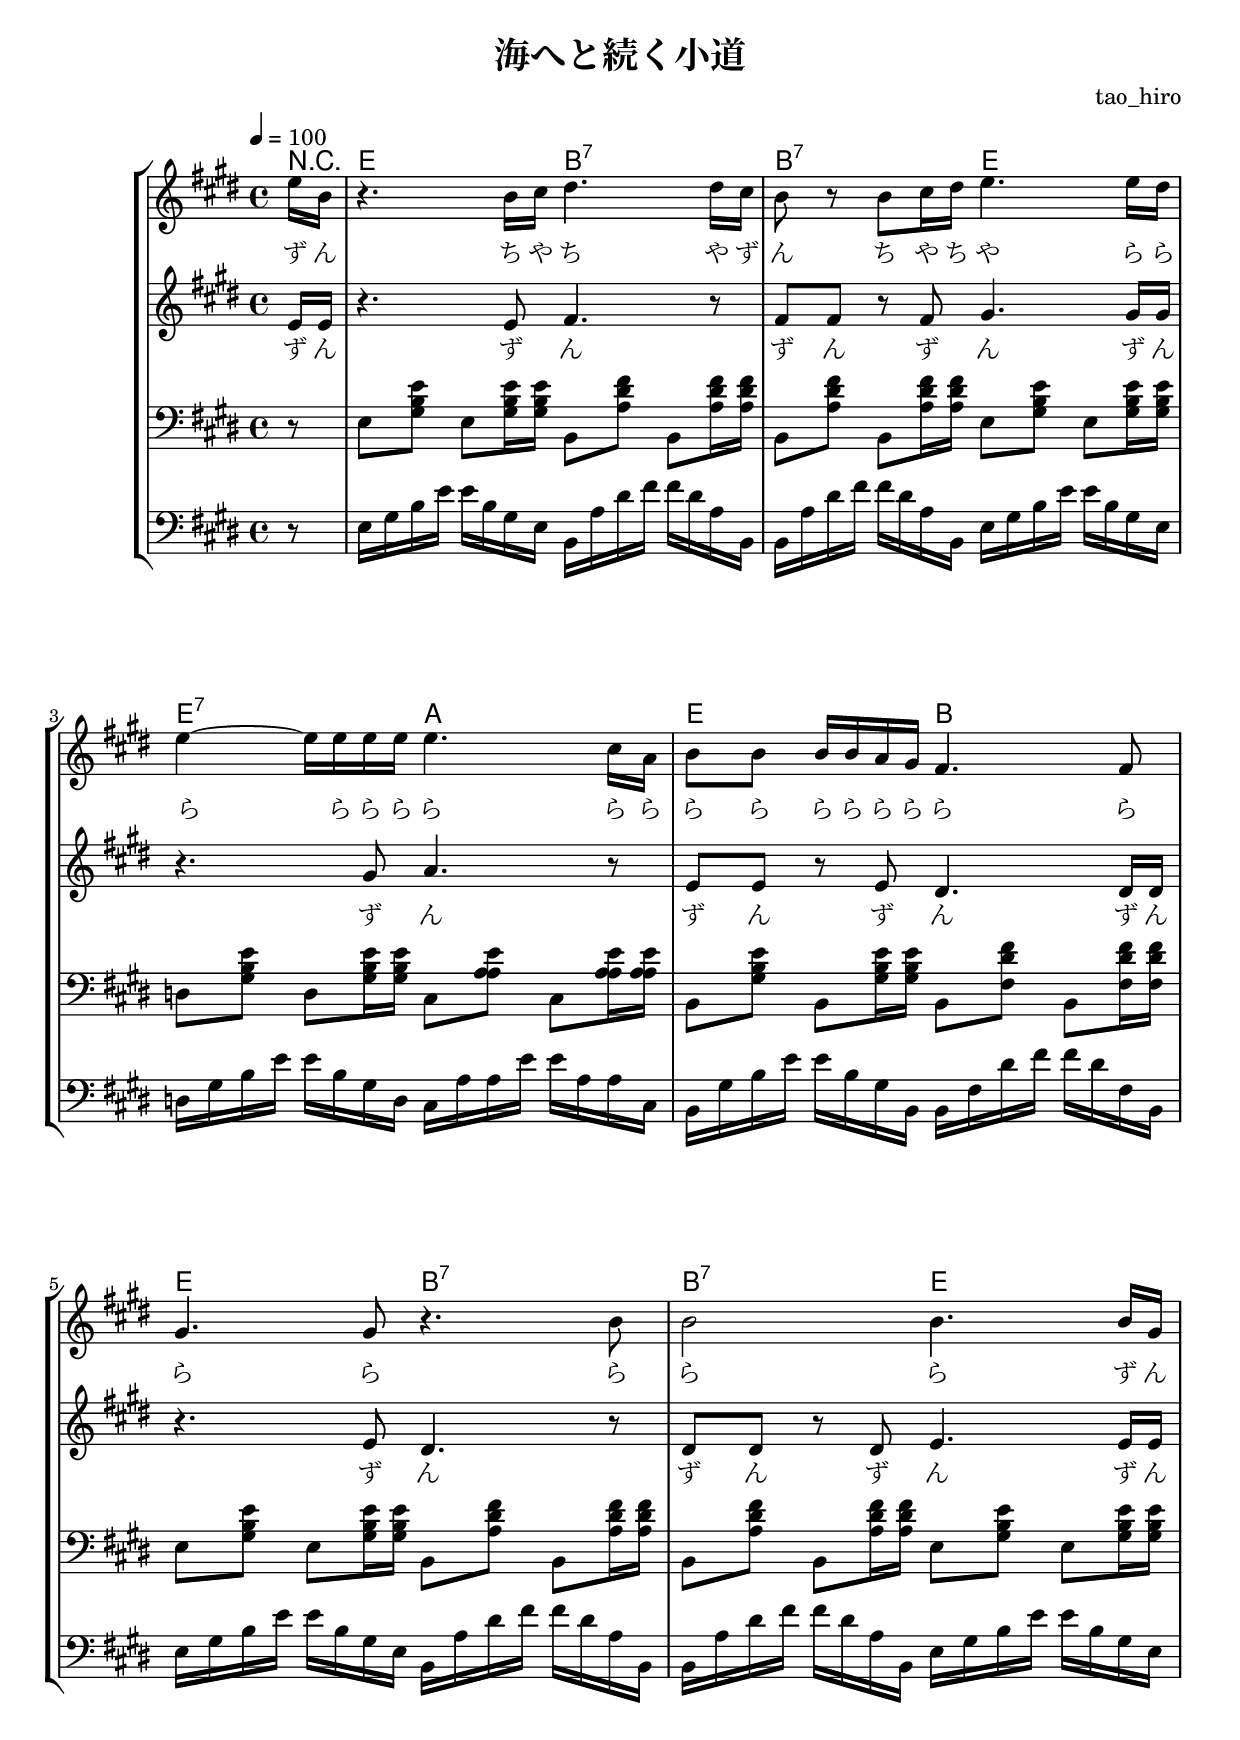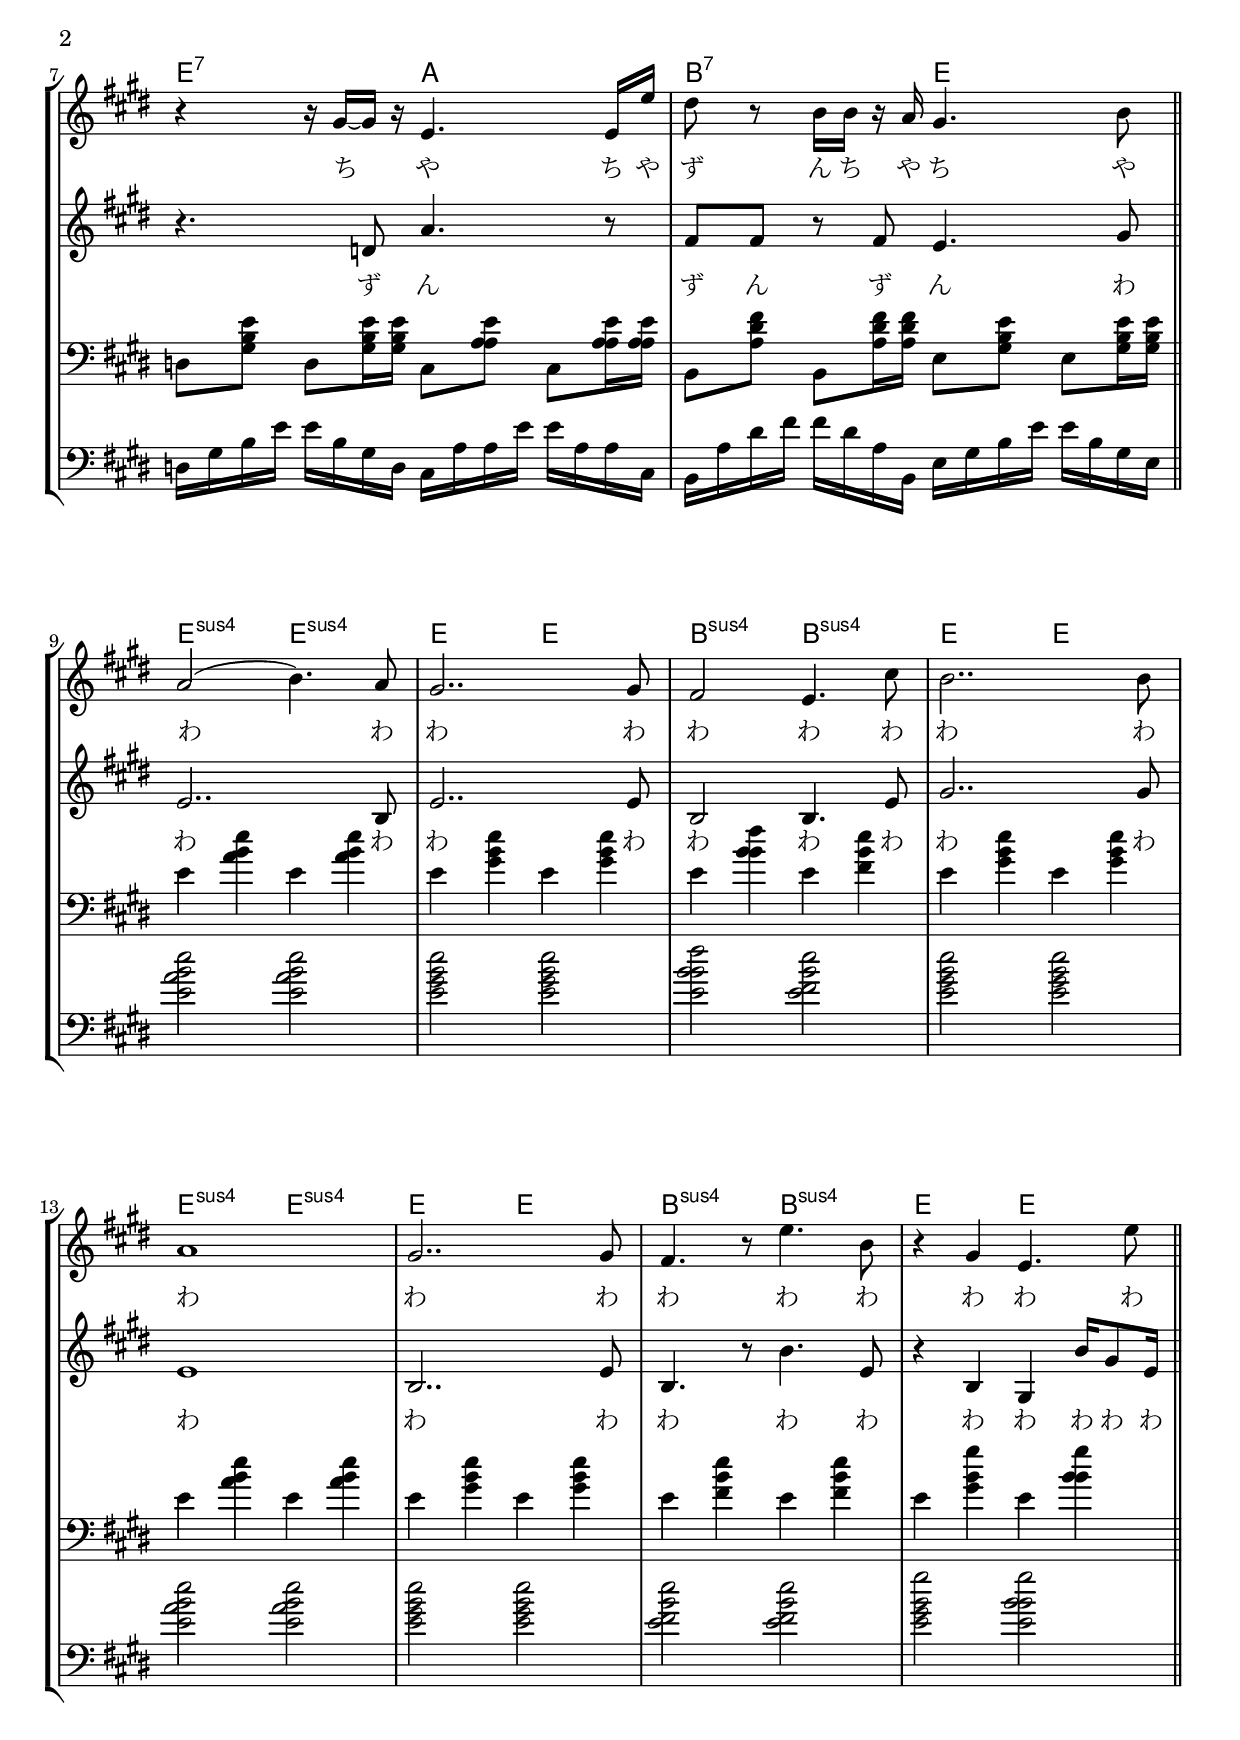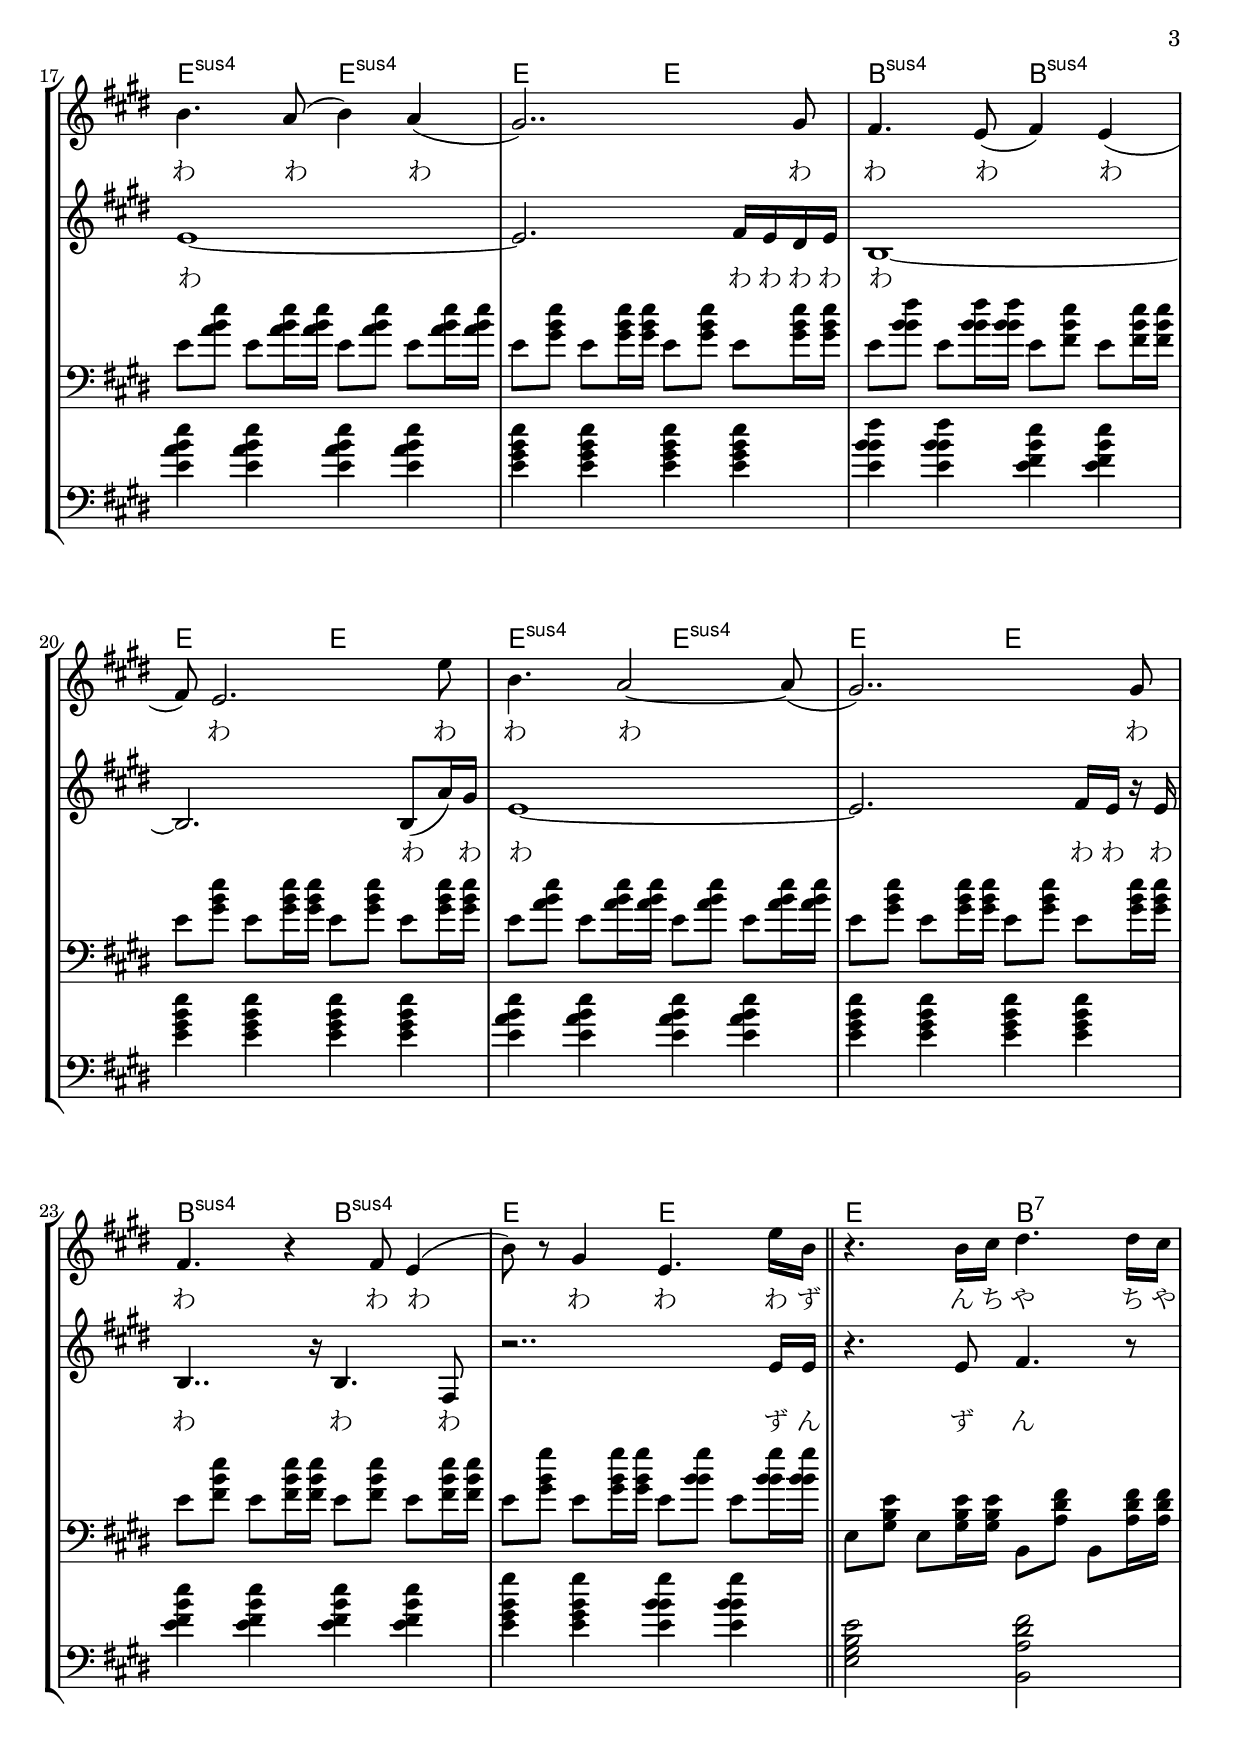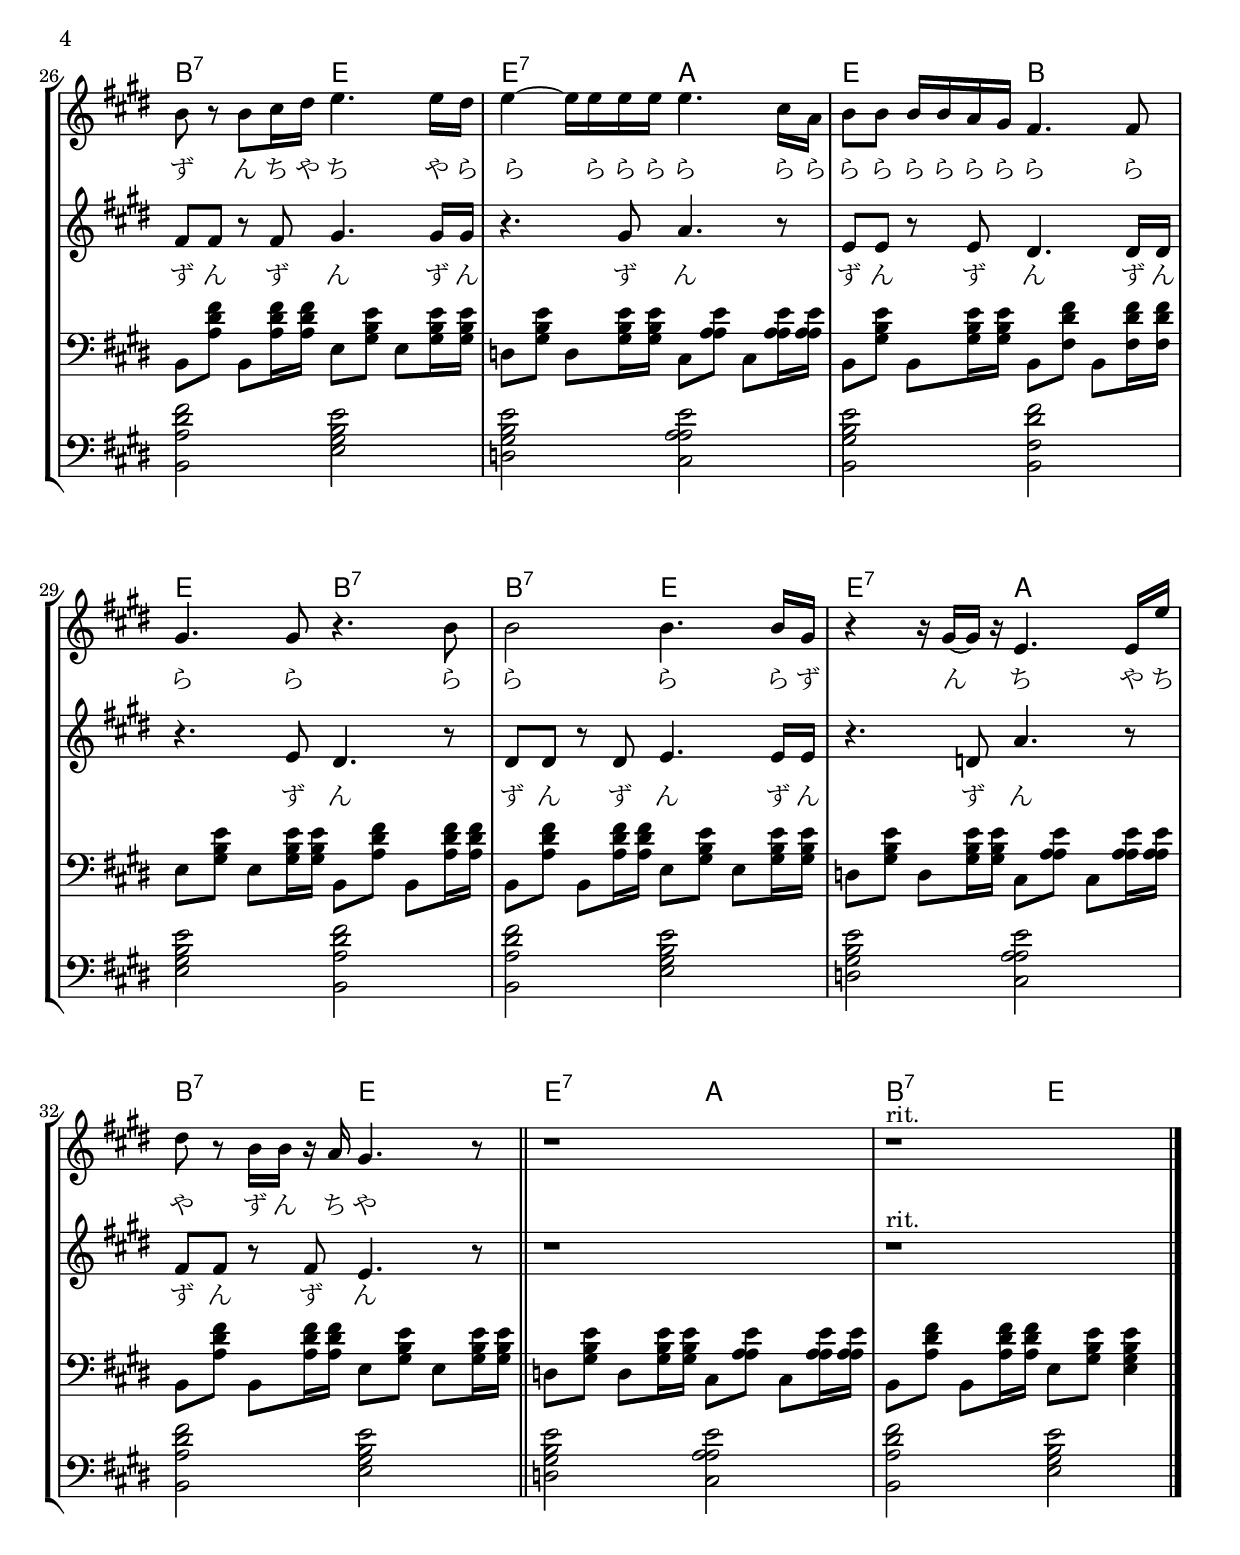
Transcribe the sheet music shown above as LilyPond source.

\version "2.12.1"

\header {
	title = \markup {海へと続く小道}
	composer = \markup \center-column {tao_hiro}
}

harmony = \chordmode {
		r8e2 b:7 b:7 e e:7 a e b e b:7 b:7 e e:7 a b:7 e 

	e:sus4 e:sus4 e e b:sus4 b:sus4 e e e:sus4 e:sus4 e e b:sus4 b:sus4 e e 

	e:sus4 e:sus4 e e b:sus4 b:sus4 e e e:sus4 e:sus4 e e b:sus4 b:sus4 e e 

	e b:7 b:7 e e:7 a e b e b:7 b:7 e e:7 a b:7 e 

	e:7 a b:7 e 
}

melody = {
	\set Staff.midiInstrument = #"Harmonica"
	\partial 8*1
		\key e \major
	\tempo 4 = 100
e''16  b'16 
	r4.  b'16  cis''16  dis''4.  dis''16  cis''16 
	b'8  r8  b'8  cis''16  dis''16  e''4.  e''16  dis''16 
	e''4~e''16  e''16  e''16  e''16  e''4.  cis''16  a'16 
	b'8  b'8  b'16  b'16  a'16  gis'16  fis'4.  fis'8 
	gis'4.  gis'8  r4.  b'8 
	b'2  b'4.  b'16  gis'16 
	r4~r16  gis'16  gis'16  r16  e'4.  e'16  e''16 
	dis''8  r8  b'16  b'16  r16  a'16  gis'4.  	\set Staff.midiInstrument = #"Accordion"
	b'8 
	a'2  (b'4.)  a'8 
	gis'2..  gis'8 
	fis'2  e'4.  cis''8 
	b'2..  b'8 
	a'1 
	gis'2..  gis'8 
	fis'4.  r8  e''4.  b'8 
	r4  gis'4  e'4.  	\set Staff.midiInstrument = #"Violin"
	e''8 
	b'4.  a'8  (b'4)  a'4 
	(gis'2..)  gis'8 
	fis'4.  e'8  (fis'4)  e'4 
	(fis'8)  e'2.  e''8 
	b'4.  a'2~a'8 
	(gis'2..)  gis'8 
	fis'4.  r4  fis'8  e'4 
	(b'8)  r8  gis'4  e'4.  	\set Staff.midiInstrument = #"Harmonica"
	e''16  b'16 
	r4.  b'16  cis''16  dis''4.  dis''16  cis''16 
	b'8  r8  b'8  cis''16  dis''16  e''4.  e''16  dis''16 
	e''4~e''16  e''16  e''16  e''16  e''4.  cis''16  a'16 
	b'8  b'8  b'16  b'16  a'16  gis'16  fis'4.  fis'8 
	gis'4.  gis'8  r4.  b'8 
	b'2  b'4.  b'16  gis'16 
	r4~r16  gis'16  gis'16  r16  e'4.  e'16  e''16 
	dis''8  r8  b'16  b'16  r16  a'16  gis'4.  	r8 	r1 | r1^"rit." \bar "|."
}

words = \lyricmode {
	ず  ん  ち  や  ち  や  ず  ん  ち  や  ち  や  ら  ら  ら  ら  ら  ら  ら  ら  ら  ら  ら  ら  ら  ら  ら  ら  ら  ら  ら  ら  ら  ら  ず  ん  ち  や  ち  や  ず  ん  ち  や  ち  や  
	わ  わ  わ  わ  わ  わ  わ  わ  わ  わ  わ  わ  わ  わ  わ  わ  わ  わ  
	わ  わ  わ  わ  わ  わ  わ  わ  わ  わ  わ  わ  わ  わ  わ  わ  わ  わ  
	ず  ん  ち  や  ち  や  ず  ん  ち  や  ち  や  ら  ら  ら  ら  ら  ら  ら  ら  ら  ら  ら  ら  ら  ら  ら  ら  ら  ら  ら  ら  ら  ら  ず  ん  ち  や  ち  や  ず  ん  ち  や  ち  や  
	
}

secondmelody = {
	\set Staff.midiInstrument = #"Piccolo"
	\partial 8*1
		\key e \major
	\tempo 4 = 100
e'16  e'16 
	r4.  e'8  fis'4.  r8 
	fis'8  fis'8  r8  fis'8  gis'4.  gis'16  gis'16 
	r4.  gis'8  a'4.  r8 
	e'8  e'8  r8  e'8  dis'4.  dis'16  dis'16 
	r4.  e'8  dis'4.  r8 
	dis'8  dis'8  r8  dis'8  e'4.  e'16  e'16 
	r4.  d'8  a'4.  r8 
	fis'8  fis'8  r8  fis'8  e'4.  	\set Staff.midiInstrument = #"Accordion"
	gis'8 
	e'2..  b8 
	e'2..  e'8 
	b2  b4.  e'8 
	gis'2..  gis'8 
	e'1 
	b2..  e'8 
	b4.  r8  b'4.  e'8 
	r4  b4  gis4  	\set Staff.midiInstrument = #"Violin"
	b'16  gis'8  e'16 
	e'1~ 
	e'2.  fis'16  e'16  dis'16  e'16 
	b1~ 
	b2.  b8  (a'16)  gis'16 
	e'1~ 
	e'2.  fis'16  e'16  r16  e'16 
	b4..  r16  b4.  fis8
	r2.. 	\set Staff.midiInstrument = #"Piccolo"
	e'16  e'16 
	r4.  e'8  fis'4.  r8 
	fis'8  fis'8  r8  fis'8  gis'4.  gis'16  gis'16 
	r4.  gis'8  a'4.  r8 
	e'8  e'8  r8  e'8  dis'4.  dis'16  dis'16 
	r4.  e'8  dis'4.  r8 
	dis'8  dis'8  r8  dis'8  e'4.  e'16  e'16 
	r4.  d'8  a'4.  r8 
	fis'8  fis'8  r8  fis'8  e'4.  	r8 	r1 | r1^"rit." \bar "|."
}

secondwords = \lyricmode {
	ず  ん  ず  ん  ず  ん  ず  ん  ず  ん  ず  ん  ず  ん  ず  ん  ず  ん  ず  ん  ず  ん  ず  ん  ず  ん  ず  ん  ず  ん  ず  ん  
	わ  わ  わ  わ  わ  わ  わ  わ  わ  わ  わ  わ  わ  わ  わ  わ  わ  わ  
	わ  わ  わ  わ  わ  わ  わ  わ  わ  わ  わ  わ  わ  わ  わ  わ  わ  わ  
	ず  ん  ず  ん  ず  ん  ず  ん  ず  ん  ず  ん  ず  ん  ず  ん  ず  ん  ず  ん  ず  ん  ず  ん  ず  ん  ず  ん  ず  ん  ず  ん  
	
}

tempochange = {
	\tempo 4 = 100
	r1 | r1 | r1 | r1 | r1 | r1 | r1 | r1 \bar "||"
	\tempo 4 = 100
	r1 | r1 | r1 | r1 | r1 | r1 | r1 | r1 \bar "||"
	\tempo 4 = 100
	r1 | r1 | r1 | r1 | r1 | r1 | r1 | r1 \bar "||"
	\tempo 4 = 100
	r1 | r1 | r1 | r1 | r1 | r1 | r1 | r1 \bar "||"
	\tempo 4 = 100
	r1 | \tempo 4 = 75 r2 \tempo 4 = 66 r2 \bar "|."
}

mainacc = {
	\clef bass
	\set Staff.midiInstrument = #"Reed organ"
	\key e \major
	\tempo 4 = 100
	\partial 8*1
	r8	e8 <gis b e'> e <gis b e'>16 <gis b e'>
	b,8 <a dis' fis'> b, <a dis' fis'>16 <a dis' fis'>
	b,8 <a dis' fis'> b, <a dis' fis'>16 <a dis' fis'>
	e8 <gis b e'> e <gis b e'>16 <gis b e'>
	d8 <gis b e'> d <gis b e'>16 <gis b e'>
	cis8 <a a e'> cis <a a e'>16 <a a e'>
	b,8 <gis b e'> b, <gis b e'>16 <gis b e'>
	b,8 <fis dis' fis'> b, <fis dis' fis'>16 <fis dis' fis'>
	e8 <gis b e'> e <gis b e'>16 <gis b e'>
	b,8 <a dis' fis'> b, <a dis' fis'>16 <a dis' fis'>
	b,8 <a dis' fis'> b, <a dis' fis'>16 <a dis' fis'>
	e8 <gis b e'> e <gis b e'>16 <gis b e'>
	d8 <gis b e'> d <gis b e'>16 <gis b e'>
	cis8 <a a e'> cis <a a e'>16 <a a e'>
	b,8 <a dis' fis'> b, <a dis' fis'>16 <a dis' fis'>
	e8 <gis b e'> e <gis b e'>16 <gis b e'>
	\bar "||"

	\set Staff.midiInstrument = #"Acoustic grand"
	e'4 <a' b' e''>4
	e'4 <a' b' e''>4
	e'4 <gis' b' e''>4
	e'4 <gis' b' e''>4
	e'4 <b' b' fis''>4
	e'4 <fis' b' e''>4
	e'4 <gis' b' e''>4
	e'4 <gis' b' e''>4
	e'4 <a' b' e''>4
	e'4 <a' b' e''>4
	e'4 <gis' b' e''>4
	e'4 <gis' b' e''>4
	e'4 <fis' b' e''>4
	e'4 <fis' b' e''>4
	e'4 <gis' b' gis''>4
	e'4 <b' b' gis''>4
	\bar "||"

	\set Staff.midiInstrument = #"Seashore"
	e'8 <a' b' e''> e' <a' b' e''>16 <a' b' e''>
	e'8 <a' b' e''> e' <a' b' e''>16 <a' b' e''>
	e'8 <gis' b' e''> e' <gis' b' e''>16 <gis' b' e''>
	e'8 <gis' b' e''> e' <gis' b' e''>16 <gis' b' e''>
	e'8 <b' b' fis''> e' <b' b' fis''>16 <b' b' fis''>
	e'8 <fis' b' e''> e' <fis' b' e''>16 <fis' b' e''>
	e'8 <gis' b' e''> e' <gis' b' e''>16 <gis' b' e''>
	e'8 <gis' b' e''> e' <gis' b' e''>16 <gis' b' e''>
	e'8 <a' b' e''> e' <a' b' e''>16 <a' b' e''>
	e'8 <a' b' e''> e' <a' b' e''>16 <a' b' e''>
	e'8 <gis' b' e''> e' <gis' b' e''>16 <gis' b' e''>
	e'8 <gis' b' e''> e' <gis' b' e''>16 <gis' b' e''>
	e'8 <fis' b' e''> e' <fis' b' e''>16 <fis' b' e''>
	e'8 <fis' b' e''> e' <fis' b' e''>16 <fis' b' e''>
	e'8 <gis' b' gis''> e' <gis' b' gis''>16 <gis' b' gis''>
	e'8 <b' b' gis''> e' <b' b' gis''>16 <b' b' gis''>
	\bar "||"

	\set Staff.midiInstrument = #"Reed organ"
	e8 <gis b e'> e <gis b e'>16 <gis b e'>
	b,8 <a dis' fis'> b, <a dis' fis'>16 <a dis' fis'>
	b,8 <a dis' fis'> b, <a dis' fis'>16 <a dis' fis'>
	e8 <gis b e'> e <gis b e'>16 <gis b e'>
	d8 <gis b e'> d <gis b e'>16 <gis b e'>
	cis8 <a a e'> cis <a a e'>16 <a a e'>
	b,8 <gis b e'> b, <gis b e'>16 <gis b e'>
	b,8 <fis dis' fis'> b, <fis dis' fis'>16 <fis dis' fis'>
	e8 <gis b e'> e <gis b e'>16 <gis b e'>
	b,8 <a dis' fis'> b, <a dis' fis'>16 <a dis' fis'>
	b,8 <a dis' fis'> b, <a dis' fis'>16 <a dis' fis'>
	e8 <gis b e'> e <gis b e'>16 <gis b e'>
	d8 <gis b e'> d <gis b e'>16 <gis b e'>
	cis8 <a a e'> cis <a a e'>16 <a a e'>
	b,8 <a dis' fis'> b, <a dis' fis'>16 <a dis' fis'>
	e8 <gis b e'> e <gis b e'>16 <gis b e'>
	\bar "||"

	\set Staff.midiInstrument = #"Reed organ"
	d8 <gis b e'> d <gis b e'>16 <gis b e'>
	cis8 <a a e'> cis <a a e'>16 <a a e'>
	b,8 <a dis' fis'> b, <a dis' fis'>16 <a dis' fis'>
	e8 <gis b e'>8 <e gis b e'>4
	\bar "|."
}

subacc = {
	\clef bass
	\set Staff.midiInstrument = #"Flute"
	\key e \major
	\tempo 4 = 100
	\partial 8*1
	r8	e16 gis b e' e' b gis e
	b,16 a dis' fis' fis' dis' a b,
	b,16 a dis' fis' fis' dis' a b,
	e16 gis b e' e' b gis e
	d16 gis b e' e' b gis d
	cis16 a a e' e' a a cis
	b,16 gis b e' e' b gis b,
	b,16 fis dis' fis' fis' dis' fis b,
	e16 gis b e' e' b gis e
	b,16 a dis' fis' fis' dis' a b,
	b,16 a dis' fis' fis' dis' a b,
	e16 gis b e' e' b gis e
	d16 gis b e' e' b gis d
	cis16 a a e' e' a a cis
	b,16 a dis' fis' fis' dis' a b,
	e16 gis b e' e' b gis e
	\bar "||"

	\set Staff.midiInstrument = #"Lead 6 (voice)"
	<e' a' b' e''>2
	<e' a' b' e''>2
	<e' gis' b' e''>2
	<e' gis' b' e''>2
	<e' b' b' fis''>2
	<e' fis' b' e''>2
	<e' gis' b' e''>2
	<e' gis' b' e''>2
	<e' a' b' e''>2
	<e' a' b' e''>2
	<e' gis' b' e''>2
	<e' gis' b' e''>2
	<e' fis' b' e''>2
	<e' fis' b' e''>2
	<e' gis' b' gis''>2
	<e' b' b' gis''>2
	\bar "||"

	\set Staff.midiInstrument = #"Lead 6 (voice)"
	<e' a' b' e''>4 <e' a' b' e''>4
	<e' a' b' e''>4 <e' a' b' e''>4
	<e' gis' b' e''>4 <e' gis' b' e''>4
	<e' gis' b' e''>4 <e' gis' b' e''>4
	<e' b' b' fis''>4 <e' b' b' fis''>4
	<e' fis' b' e''>4 <e' fis' b' e''>4
	<e' gis' b' e''>4 <e' gis' b' e''>4
	<e' gis' b' e''>4 <e' gis' b' e''>4
	<e' a' b' e''>4 <e' a' b' e''>4
	<e' a' b' e''>4 <e' a' b' e''>4
	<e' gis' b' e''>4 <e' gis' b' e''>4
	<e' gis' b' e''>4 <e' gis' b' e''>4
	<e' fis' b' e''>4 <e' fis' b' e''>4
	<e' fis' b' e''>4 <e' fis' b' e''>4
	<e' gis' b' gis''>4 <e' gis' b' gis''>4
	<e' b' b' gis''>4 <e' b' b' gis''>4
	\bar "||"

	\set Staff.midiInstrument = #"Flute"
	<e gis b e'>2
	<b, a dis' fis'>2
	<b, a dis' fis'>2
	<e gis b e'>2
	<d gis b e'>2
	<cis a a e'>2
	<b, gis b e'>2
	<b, fis dis' fis'>2
	<e gis b e'>2
	<b, a dis' fis'>2
	<b, a dis' fis'>2
	<e gis b e'>2
	<d gis b e'>2
	<cis a a e'>2
	<b, a dis' fis'>2
	<e gis b e'>2
	\bar "||"

	\set Staff.midiInstrument = #"Lead 6 (voice)"
	<d gis b e'>2
	<cis a a e'>2
	<b, a dis' fis'>2
	<e gis b e'>2
	\bar "|."
}

percA = {
	\drummode {
	\partial 8*1
	r8	bd2 r8 bd4 bd8  |bd4. bd8 bd2  |bd2 r8 bd4 bd8  |bd4. bd8 bd2  |bd2 r8 bd4 bd8  |bd4. bd8 bd2  |bd2 r8 bd4 bd8  |bd4. bd8 bd2  \bar "||"
	r8 cymr16 cymr16 cymr8 cymr16 cymr16 cymr8 cymr16 cymr16 cymr8 cymr8  |cymr8 cymr16 cymr16 cymr8 cymr16 cymr16 cymr8 cymr16 cymr16 cymr8 cymr8  |cymr8 cymr16 cymr16 cymr8 cymr16 cymr16 cymr8 cymr16 cymr16 cymr8 cymr16 cymr16  |cymr8 cymr16 cymr16 cymr8 cymr16 cymr16 cymr8 cymr16 cymr16 cymr8 cymr8  |r8 cymr16 cymr16 cymr8 cymr16 cymr16 cymr8 cymr16 cymr16 cymr8 cymr8  |cymr8 cymr16 cymr16 cymr8 cymr16 cymr16 cymr8 cymr16 cymr16 cymr8 cymr8  |cymr8 cymr16 cymr16 cymr8 cymr16 cymr16 cymr8 cymr16 cymr16 cymr8 cymr16 cymr16  |cymr8 cymr16 cymr16 cymr8 cymr16 cymr16 cymr8 cymr16 cymr16 cymr8 cymr8  \bar "||"
	r8 cymr16 cymr16 cymr8 cymr16 cymr16 cymr8 cymr16 cymr16 cymr8 cymr8  |cymr8 cymr16 cymr16 cymr8 cymr16 cymr16 cymr8 cymr16 cymr16 cymr8 cymr8  |cymr8 cymr16 cymr16 cymr8 cymr16 cymr16 cymr8 cymr16 cymr16 cymr8 cymr16 cymr16  |cymr8 cymr16 cymr16 cymr8 cymr16 cymr16 cymr8 cymr16 cymr16 cymr8 cymr8  |r8 cymr16 cymr16 cymr8 cymr16 cymr16 cymr8 cymr16 cymr16 cymr8 cymr8  |cymr8 cymr16 cymr16 cymr8 cymr16 cymr16 cymr8 cymr16 cymr16 cymr8 cymr8  |cymr8 cymr16 cymr16 cymr8 cymr16 cymr16 cymr8 cymr16 cymr16 cymr8 cymr16 cymr16  |cymr8 cymr16 cymr16 cymr8 cymr16 cymr16 cymr8 cymr16 cymr16 cymr8 cymr8  \bar "||"
	r8 cymr16 cymr16 cymr8 cymr16 cymr16 cymr8 cymr16 cymr16 cymr8 cymr8  |cymr8 cymr16 cymr16 cymr8 cymr16 cymr16 cymr8 cymr16 cymr16 cymr8 cymr8  |cymr8 cymr16 cymr16 cymr8 cymr16 cymr16 cymr8 cymr16 cymr16 cymr8 cymr16 cymr16  |cymr8 cymr16 cymr16 cymr8 cymr16 cymr16 cymr8 cymr16 cymr16 cymr8 cymr8  |r8 cymr16 cymr16 cymr8 cymr16 cymr16 cymr8 cymr16 cymr16 cymr8 cymr8  |cymr8 cymr16 cymr16 cymr8 cymr16 cymr16 cymr8 cymr16 cymr16 cymr8 cymr8  |cymr8 cymr16 cymr16 cymr8 cymr16 cymr16 cymr8 cymr16 cymr16 cymr8 cymr16 cymr16  |cymr8 cymr16 cymr16 cymr8 cymr16 cymr16 cymr8 cymr16 cymr16 cymr8 cymr8  \bar "||"
	r8 cymr16 cymr16 cymr8 cymr16 cymr16 cymr8 cymr16 cymr16 cymr8 cymr8  |cymr8 cymr16 cymr16 cymr8 cymr16 cymr16 cymr8 cymr16 cymr16 cymr8 cymr8  \bar "|."
	}
}

percB = {
	\drummode {
	\partial 8*1
	r8	r4. ss4. ss4  |r4 ss4. ss4.  |r4. ss4. ss4  |r4 ss4. ss4.  |r4. ss4. ss4  |r4 ss4. ss4.  |r4. ss4. ss4  |r4 ss4. ss4.  \bar "||"
	r4 sn2 sn4  |r4 sn8 sn4. sn4  |r4 sn2 sn4  |r4 sn8 sn4. sn4  |r4 sn2 sn4  |r4 sn8 sn4. sn4  |r4 sn2 sn4  |r4 sn2 sn8 sn16 sn16  \bar "||"
	r4 sn2 sn4  |r4 sn8 sn4. sn4  |r4 sn2 sn4  |r4 sn8 sn4. sn4  |r4 sn2 sn4  |r4 sn8 sn4. sn4  |r4 sn2 sn4  |r4 sn2 sn8 sn16 sn16  \bar "||"
	r4 sn2 sn4  |r4 sn8 sn4. sn4  |r4 sn2 sn4  |r4 sn8 sn4. sn4  |r4 sn2 sn4  |r4 sn8 sn4. sn4  |r4 sn2 sn4  |r4 sn2 sn8 sn16 sn16  \bar "||"
	r4 sn2 sn4  |r4 sn2 sn8 sn16 sn16  \bar "|."
	}
}

percC = {
	\drummode {
	\partial 8*1
	r8	cymr8 cymr8 cymr8 cymr8 cymr8 cymr8 cymr8 cymr8  |cymr8 cymr8 cymr8 cymr8 cymr8 cymr8 cymr8 cymr8  |cymr8 cymr8 cymr8 cymr8 cymr8 cymr8 cymr8 cymr8  |cymr8 cymr8 cymr8 cymr8 cymr4. cymr8  |cymr8 cymr8 cymr8 cymr8 cymr8 cymr8 cymr8 cymr8  |cymr8 cymr8 cymr8 cymr8 cymr8 cymr8 cymr8 cymr8  |cymr8 cymr8 cymr8 cymr8 cymr8 cymr8 cymr8 cymr8  |cymr8 cymr8 cymr8 cymr8 cymr4. cymr8  \bar "||"
	bd8. bd16 bd8. bd16 bd8. bd16 bd8. bd16  |bd8. bd16 bd8. bd16 bd8. bd16 bd4  |bd8. bd16 bd8. bd16 bd8. bd16 bd8. bd16  |bd8. bd16 bd8. bd16 bd8. bd16 bd4  |bd8. bd16 bd8. bd16 bd8. bd16 bd8. bd16  |bd8. bd16 bd8. bd16 bd8. bd16 bd4  |bd8. bd16 bd8. bd16 bd8. bd16 bd8. bd16  |bd8. bd16 bd8. bd16 bd8. bd16 bd8. bd16  \bar "||"
	bd8. bd16 bd8. bd16 bd8. bd16 bd8. bd16  |bd8. bd16 bd8. bd16 bd8. bd16 bd4  |bd8. bd16 bd8. bd16 bd8. bd16 bd8. bd16  |bd8. bd16 bd8. bd16 bd8. bd16 bd4  |bd8. bd16 bd8. bd16 bd8. bd16 bd8. bd16  |bd8. bd16 bd8. bd16 bd8. bd16 bd4  |bd8. bd16 bd8. bd16 bd8. bd16 bd8. bd16  |bd8. bd16 bd8. bd16 bd8. bd16 bd8. bd16  \bar "||"
	bd8. bd16 bd8. bd16 bd8. bd16 bd8. bd16  |bd8. bd16 bd8. bd16 bd8. bd16 bd4  |bd8. bd16 bd8. bd16 bd8. bd16 bd8. bd16  |bd8. bd16 bd8. bd16 bd8. bd16 bd4  |bd8. bd16 bd8. bd16 bd8. bd16 bd8. bd16  |bd8. bd16 bd8. bd16 bd8. bd16 bd4  |bd8. bd16 bd8. bd16 bd8. bd16 bd8. bd16  |bd8. bd16 bd8. bd16 bd8. bd16 bd8. bd16  \bar "||"
	bd8. bd16 bd8. bd16 bd8. bd16 bd8. bd16  |bd8. bd16 bd8. bd16 bd8. bd16 bd8. bd16  \bar "|."
	}
}

percD = {
	\drummode {
	\partial 8*1
	r8	r1 |r1 |r1 |r2. toml4  |r1 |r1 |r1 |r2. toml4  \bar "||"
	r1  |r2 r16 tommh4. r16  |r1  |r2 r16 tommh4. r16  |r1  |r2 r16 tommh4. r16  |r1  |r4. tommh2 r8  \bar "||"
	r1  |r2 r16 tommh4. r16  |r1  |r2 r16 tommh4. r16  |r1  |r2 r16 tommh4. r16  |r1  |r4. tommh2 r8  \bar "||"
	r1  |r2 r16 tommh4. r16  |r1  |r2 r16 tommh4. r16  |r1  |r2 r16 tommh4. r16  |r1  |r4. tommh2 r8  \bar "||"
	r1  |r4. tommh2 r8  \bar "|."
	}
}

percE = {
	\drummode {
	\partial 8*1
	r8	r1 |r1 |r1 |r2 r8 tommh4.  |r1 |r1 |r1 |r2 r8 tommh4.  \bar "||"
	r1  |r2. r8 toml8  |r1  |r2. r8 toml8  |r1  |r2. r8 toml8  |r1  |r2 r16 toml4. r16  \bar "||"
	r1  |r2. r8 toml8  |r1  |r2. r8 toml8  |r1  |r2. r8 toml8  |r1  |r2 r16 toml4. r16  \bar "||"
	r1  |r2. r8 toml8  |r1  |r2. r8 toml8  |r1  |r2. r8 toml8  |r1  |r2 r16 toml4. r16  \bar "||"
	r1  |r2 r16 toml4. r16  \bar "|."
	}
}

percF = {
	\drummode {
	\partial 8*1
	r8	r1 | r1 | r1 | r1 | r1 | r1 | r1 | r1 \bar "||"
	cymc1  |r1 |r1 |r1 |cymc1  |r1 |r1 |r1 \bar "||"
	cymc1  |r1 |r1 |r1 |cymc1  |r1 |r1 |r1 \bar "||"
	cymc1  |r1 |r1 |r1 |cymc1  |r1 |r1 |r1 \bar "||"
	cymc1  |r1 \bar "|."
	}
}

\score {
	<<
		\new StaffGroup <<
			\new ChordNames {\harmony}
			\new Voice = "melody" {\melody}
			\new Lyrics \lyricsto "melody" \words
			\new Voice = "secondmelody" {\secondmelody}
			\new Lyrics \lyricsto "secondmelody" \secondwords
			\new Staff = "mainacc" {\mainacc}
			\new Staff = "subacc" {\subacc}
		>>
	>>
	\layout { }
}
